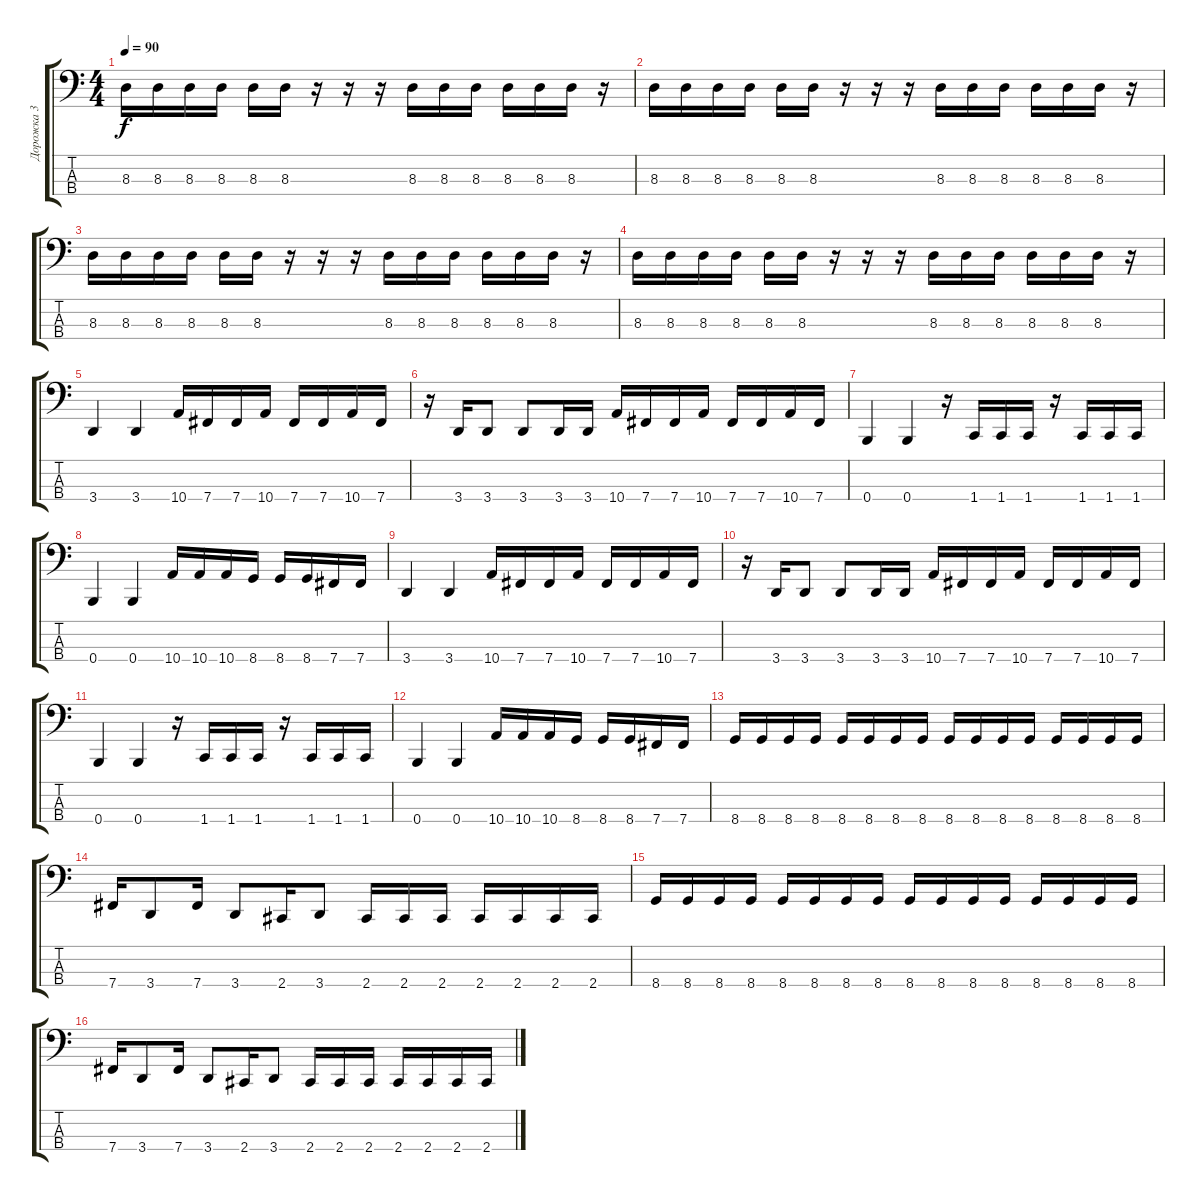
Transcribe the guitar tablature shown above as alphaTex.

\track ("Дорожка 3" "Дорожка 3") {instrument electricbassfinger}
\staff {score tabs}
\tuning (E2 B1 Gb1 B0) {hide}
\ts (4 4)
\tempo 90
\clef f4
\ks c
8.3.16{dy f} 8.3.16 8.3.16 8.3.16 8.3.16 8.3.16 r.16 r.16 r.16 8.3.16 8.3.16 8.3.16 8.3.16 8.3.16 8.3.16 r.16 |
8.3.16 8.3.16 8.3.16 8.3.16 8.3.16 8.3.16 r.16 r.16 r.16 8.3.16 8.3.16 8.3.16 8.3.16 8.3.16 8.3.16 r.16 |
8.3.16 8.3.16 8.3.16 8.3.16 8.3.16 8.3.16 r.16 r.16 r.16 8.3.16 8.3.16 8.3.16 8.3.16 8.3.16 8.3.16 r.16 |
8.3.16 8.3.16 8.3.16 8.3.16 8.3.16 8.3.16 r.16 r.16 r.16 8.3.16 8.3.16 8.3.16 8.3.16 8.3.16 8.3.16 r.16 |
3.4.4 3.4.4 10.4.16 7.4.16 7.4.16 10.4.16 7.4.16 7.4.16 10.4.16 7.4.16 |
r.16 3.4.16 3.4.8 3.4.8 3.4.16 3.4.16 10.4.16 7.4.16 7.4.16 10.4.16 7.4.16 7.4.16 10.4.16 7.4.16 |
0.4.4 0.4.4 r.16 1.4.16 1.4.16 1.4.16 r.16 1.4.16 1.4.16 1.4.16 |
0.4.4 0.4.4 10.4.16 10.4.16 10.4.16 8.4.16 8.4.16 8.4.16 7.4.16 7.4.16 |
3.4.4 3.4.4 10.4.16 7.4.16 7.4.16 10.4.16 7.4.16 7.4.16 10.4.16 7.4.16 |
r.16 3.4.16 3.4.8 3.4.8 3.4.16 3.4.16 10.4.16 7.4.16 7.4.16 10.4.16 7.4.16 7.4.16 10.4.16 7.4.16 |
0.4.4 0.4.4 r.16 1.4.16 1.4.16 1.4.16 r.16 1.4.16 1.4.16 1.4.16 |
0.4.4 0.4.4 10.4.16 10.4.16 10.4.16 8.4.16 8.4.16 8.4.16 7.4.16 7.4.16 |
8.4.16 8.4.16 8.4.16 8.4.16 8.4.16 8.4.16 8.4.16 8.4.16 8.4.16 8.4.16 8.4.16 8.4.16 8.4.16 8.4.16 8.4.16 8.4.16 |
7.4.16 3.4.8 7.4.16 3.4.8 2.4.16 3.4.8 2.4.16 2.4.16 2.4.16 2.4.16 2.4.16 2.4.16 2.4.16 |
8.4.16 8.4.16 8.4.16 8.4.16 8.4.16 8.4.16 8.4.16 8.4.16 8.4.16 8.4.16 8.4.16 8.4.16 8.4.16 8.4.16 8.4.16 8.4.16 |
7.4.16 3.4.8 7.4.16 3.4.8 2.4.16 3.4.8 2.4.16 2.4.16 2.4.16 2.4.16 2.4.16 2.4.16 2.4.16
